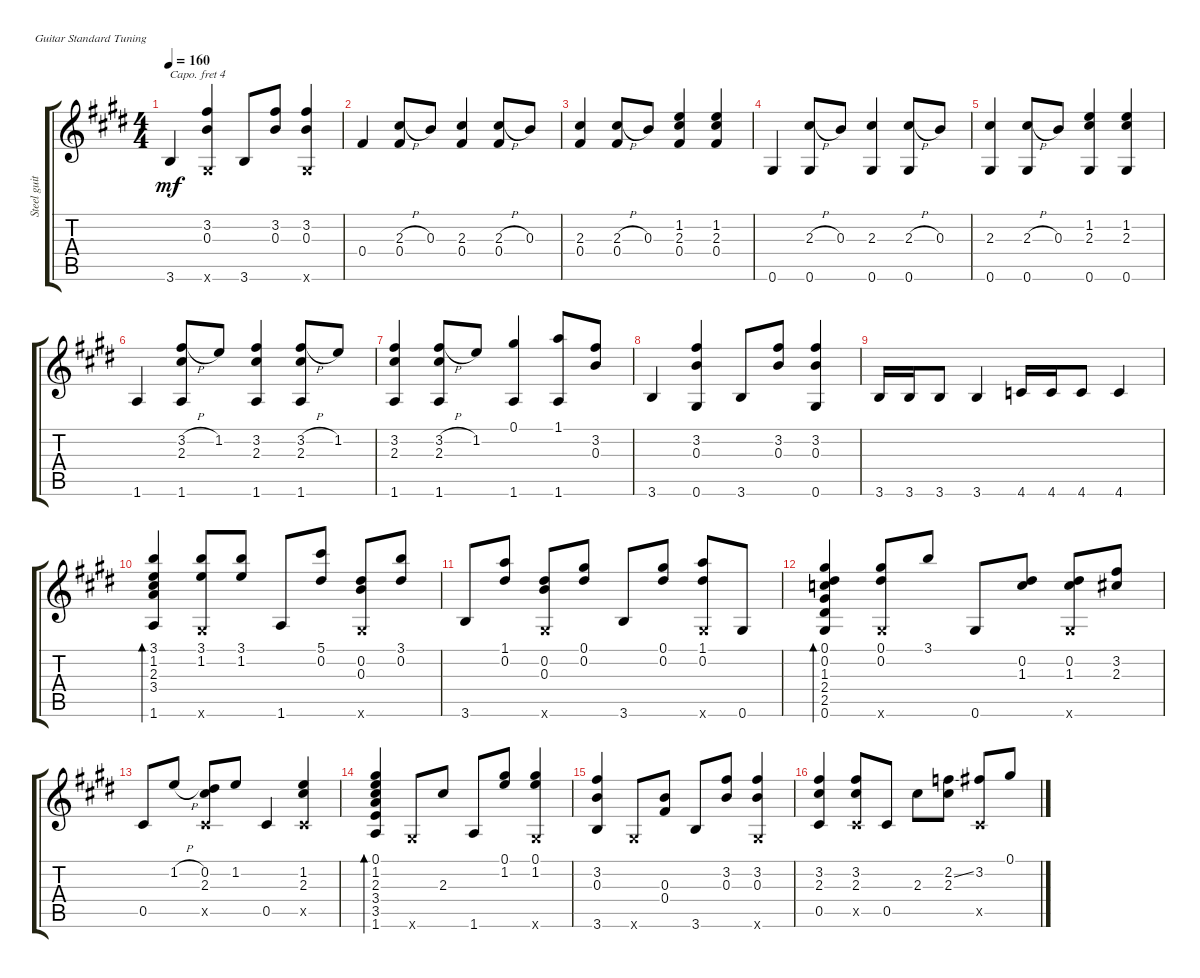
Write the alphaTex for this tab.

\defaultSystemsLayout 4
\bracketExtendMode groupsimilarinstruments
\otherSystemsTrackNameOrientation horizontal
\track ("Steel guitar" "Steel guit") {instrument acousticguitarsteel}
\staff {score tabs}
\capo 4
\tuning (E4 B3 G3 D3 A2 E2)
\ts (4 4)
\tempo 160
\clef g2
\ks e
3.6{acc forcenatural}.4{dy mf beam Up} (3.2{acc forcenatural} 0.3{acc forcenatural} 0.6{x acc forcenatural}).4{beam Up} 3.6{acc forcenatural}.8{beam Up} (3.2{acc forcenatural} 0.3{acc forcenatural}).8{beam Up} (3.2{acc forcenatural} 0.3{acc forcenatural} 0.6{x acc forcenatural}).4{beam Up} |
0.4{acc forcenatural}.4{beam Up} (0.4{acc forcenatural} 2.3{h acc forcenatural}).8{beam Up} 0.3{acc forcenatural}.8{beam Up} (2.3{acc forcenatural} 0.4{acc forcenatural}).4{beam Up} (2.3{h acc forcenatural} 0.4{acc forcenatural}).8{beam Up} 0.3{acc forcenatural}.8{beam Up} |
(0.4{acc forcenatural} 2.3{acc forcenatural}).4{beam Up} (2.3{h acc forcenatural} 0.4{acc forcenatural}).8{beam Up} 0.3{acc forcenatural}.8{beam Up} (2.3{acc forcenatural} 1.2{acc forcenatural} 0.4{acc forcenatural}).4{beam Up} (0.4{acc forcenatural} 2.3{acc forcenatural} 1.2{acc forcenatural}).4{beam Up} |
0.6{acc forcenatural}.4{beam Up} (0.6{acc forcenatural} 2.3{h acc forcenatural}).8{beam Up} 0.3{acc forcenatural}.8{beam Up} (2.3{acc forcenatural} 0.6{acc forcenatural}).4{beam Up} (0.6{acc forcenatural} 2.3{h acc forcenatural}).8{beam Up} 0.3{acc forcenatural}.8{beam Up} |
(2.3{acc forcenatural} 0.6{acc forcenatural}).4{beam Up} (0.6{acc forcenatural} 2.3{h acc forcenatural}).8{beam Up} 0.3{acc forcenatural}.8{beam Up} (2.3{acc forcenatural} 1.2{acc forcenatural} 0.6{acc forcenatural}).4{beam Up} (0.6{acc forcenatural} 2.3{acc forcenatural} 1.2{acc forcenatural}).4{beam Up} |
1.6{acc forcenatural}.4{beam Up} (1.6{acc forcenatural} 2.3{acc forcenatural} 3.2{h acc forcenatural}).8{beam Up} 1.2{acc forcenatural}.8{beam Up} (3.2{acc forcenatural} 2.3{acc forcenatural} 1.6{acc forcenatural}).4{beam Up} (1.6{acc forcenatural} 2.3{acc forcenatural} 3.2{h acc forcenatural}).8{beam Up} 1.2{acc forcenatural}.8{beam Up} |
(3.2{acc forcenatural} 2.3{acc forcenatural} 1.6{acc forcenatural}).4{beam Up} (1.6{acc forcenatural} 3.2{h acc forcenatural} 2.3{acc forcenatural}).8{beam Up} 1.2{acc forcenatural}.8{beam Up} (0.1{acc forcenatural} 1.6{acc forcenatural}).4{beam Up} (1.6{acc forcenatural} 1.1{acc forcenatural}).8{beam Up} (3.2{acc forcenatural} 0.3{acc forcenatural}).8{beam Up} |
3.6{acc forcenatural}.4{beam Up} (0.6{acc forcenatural} 3.2{acc forcenatural} 0.3{acc forcenatural}).4{beam Up} 3.6{acc forcenatural}.8{beam Up} (3.2{acc forcenatural} 0.3{acc forcenatural}).8{beam Up} (3.2{acc forcenatural} 0.3{acc forcenatural} 0.6{acc forcenatural}).4{beam Up} |
3.6{acc forcenatural}.16{beam Up} 3.6{acc forcenatural}.16{beam Up} 3.6{acc forcenatural}.8{beam Up} 3.6{acc forcenatural}.4{beam Up} 4.6{acc b}.16{beam Up} 4.6{acc b}.16{beam Up} 4.6{acc b}.8{beam Up} 4.6{acc b}.4{beam Up} |
(3.1{acc forcenatural} 1.2{acc forcenatural} 2.3{acc forcenatural} 3.4{acc forcenatural} 1.6{acc forcenatural}).4{bd 51 beam Up} (3.1{acc forcenatural} 1.2{acc forcenatural} 0.6{x acc forcenatural}).8{beam Up} (3.1{acc forcenatural} 1.2{acc forcenatural}).8{beam Up} 1.6{acc forcenatural}.8{beam Up} (5.1{acc forcenatural} 0.2{acc forcenatural}).8{beam Up} (0.2{acc forcenatural} 0.3{acc forcenatural} 0.6{x acc forcenatural}).8{beam Up} (0.2{acc forcenatural} 3.1{acc forcenatural}).8{beam Up} |
3.6{acc forcenatural}.8{beam Up} (1.1{acc forcenatural} 0.2{acc forcenatural}).8{beam Up} (0.2{acc forcenatural} 0.3{acc forcenatural} 0.6{x acc forcenatural}).8{beam Up} (0.2{acc forcenatural} 0.1{acc forcenatural}).8{beam Up} 3.6{acc forcenatural}.8{beam Up} (0.1{acc forcenatural} 0.2{acc forcenatural}).8{beam Up} (0.2{acc forcenatural} 1.1{acc forcenatural} 0.6{x acc forcenatural}).8{beam Up} 0.6{acc forcenatural}.8{beam Up} |
(0.6{acc forcenatural} 2.5{acc forcenatural} 2.4{acc forcenatural} 1.3{acc b} 0.2{acc forcenatural} 0.1{acc forcenatural}).4{bd 51 beam Up} (0.1{acc forcenatural} 0.2{acc forcenatural} 0.6{x acc forcenatural}).8{beam Up} 3.1{acc forcenatural}.8{beam Up} 0.6{acc forcenatural}.8{beam Up} (1.3{acc b} 0.2{acc forcenatural}).8{beam Up} (0.2{acc forcenatural} 1.3{acc b} 0.6{x acc forcenatural}).8{beam Up} (2.3{acc forcenatural} 3.2{acc forcenatural}).8{beam Up} |
0.5{acc forcenatural}.8{beam Up} 1.2{h acc forcenatural}.8{beam Up} (0.2{acc forcenatural} 2.3{acc forcenatural} 0.5{x acc forcenatural}).8{beam Up} 1.2{acc forcenatural}.8{beam Up} 0.5{acc forcenatural}.4{beam Up} (0.5{x acc forcenatural} 2.3{acc forcenatural} 1.2{acc forcenatural}).4{beam Up} |
(0.1{acc forcenatural} 1.2{acc forcenatural} 2.3{acc forcenatural} 3.4{acc forcenatural} 3.5{acc forcenatural} 1.6{acc forcenatural}).4{bd 51 beam Up} 0.6{x acc forcenatural}.8{beam Up} 2.3{acc forcenatural}.8{beam Up} 1.6{acc forcenatural}.8{beam Up} (0.1{acc forcenatural} 1.2{acc forcenatural}).8{beam Up} (1.2{acc forcenatural} 0.1{acc forcenatural} 0.6{x acc forcenatural}).4{beam Up} |
(3.6{acc forcenatural} 3.2{acc forcenatural} 0.3{acc forcenatural}).4{beam Up} 0.6{x acc forcenatural}.8{beam Up} (0.4{acc forcenatural} 0.3{acc forcenatural}).8{beam Up} 3.6{acc forcenatural}.8{beam Up} (3.2{acc forcenatural} 0.3{acc forcenatural}).8{beam Up} (3.2{acc forcenatural} 0.3{acc forcenatural} 0.6{x acc forcenatural}).4{beam Up} |
(3.2{acc forcenatural} 2.3{acc forcenatural} 0.5{acc forcenatural}).4{beam Up} (2.3{acc forcenatural} 3.2{acc forcenatural} 0.5{x acc forcenatural}).8{beam Up} 0.5{acc forcenatural}.8{beam Up} 2.3{acc forcenatural}.8{beam Down} (2.3{acc forcenatural} 2.2{ss acc b}).8{beam Down} (3.2{acc forcenatural} 0.5{x acc forcenatural}).8{beam Up} 0.1{acc forcenatural}.8{beam Up}
